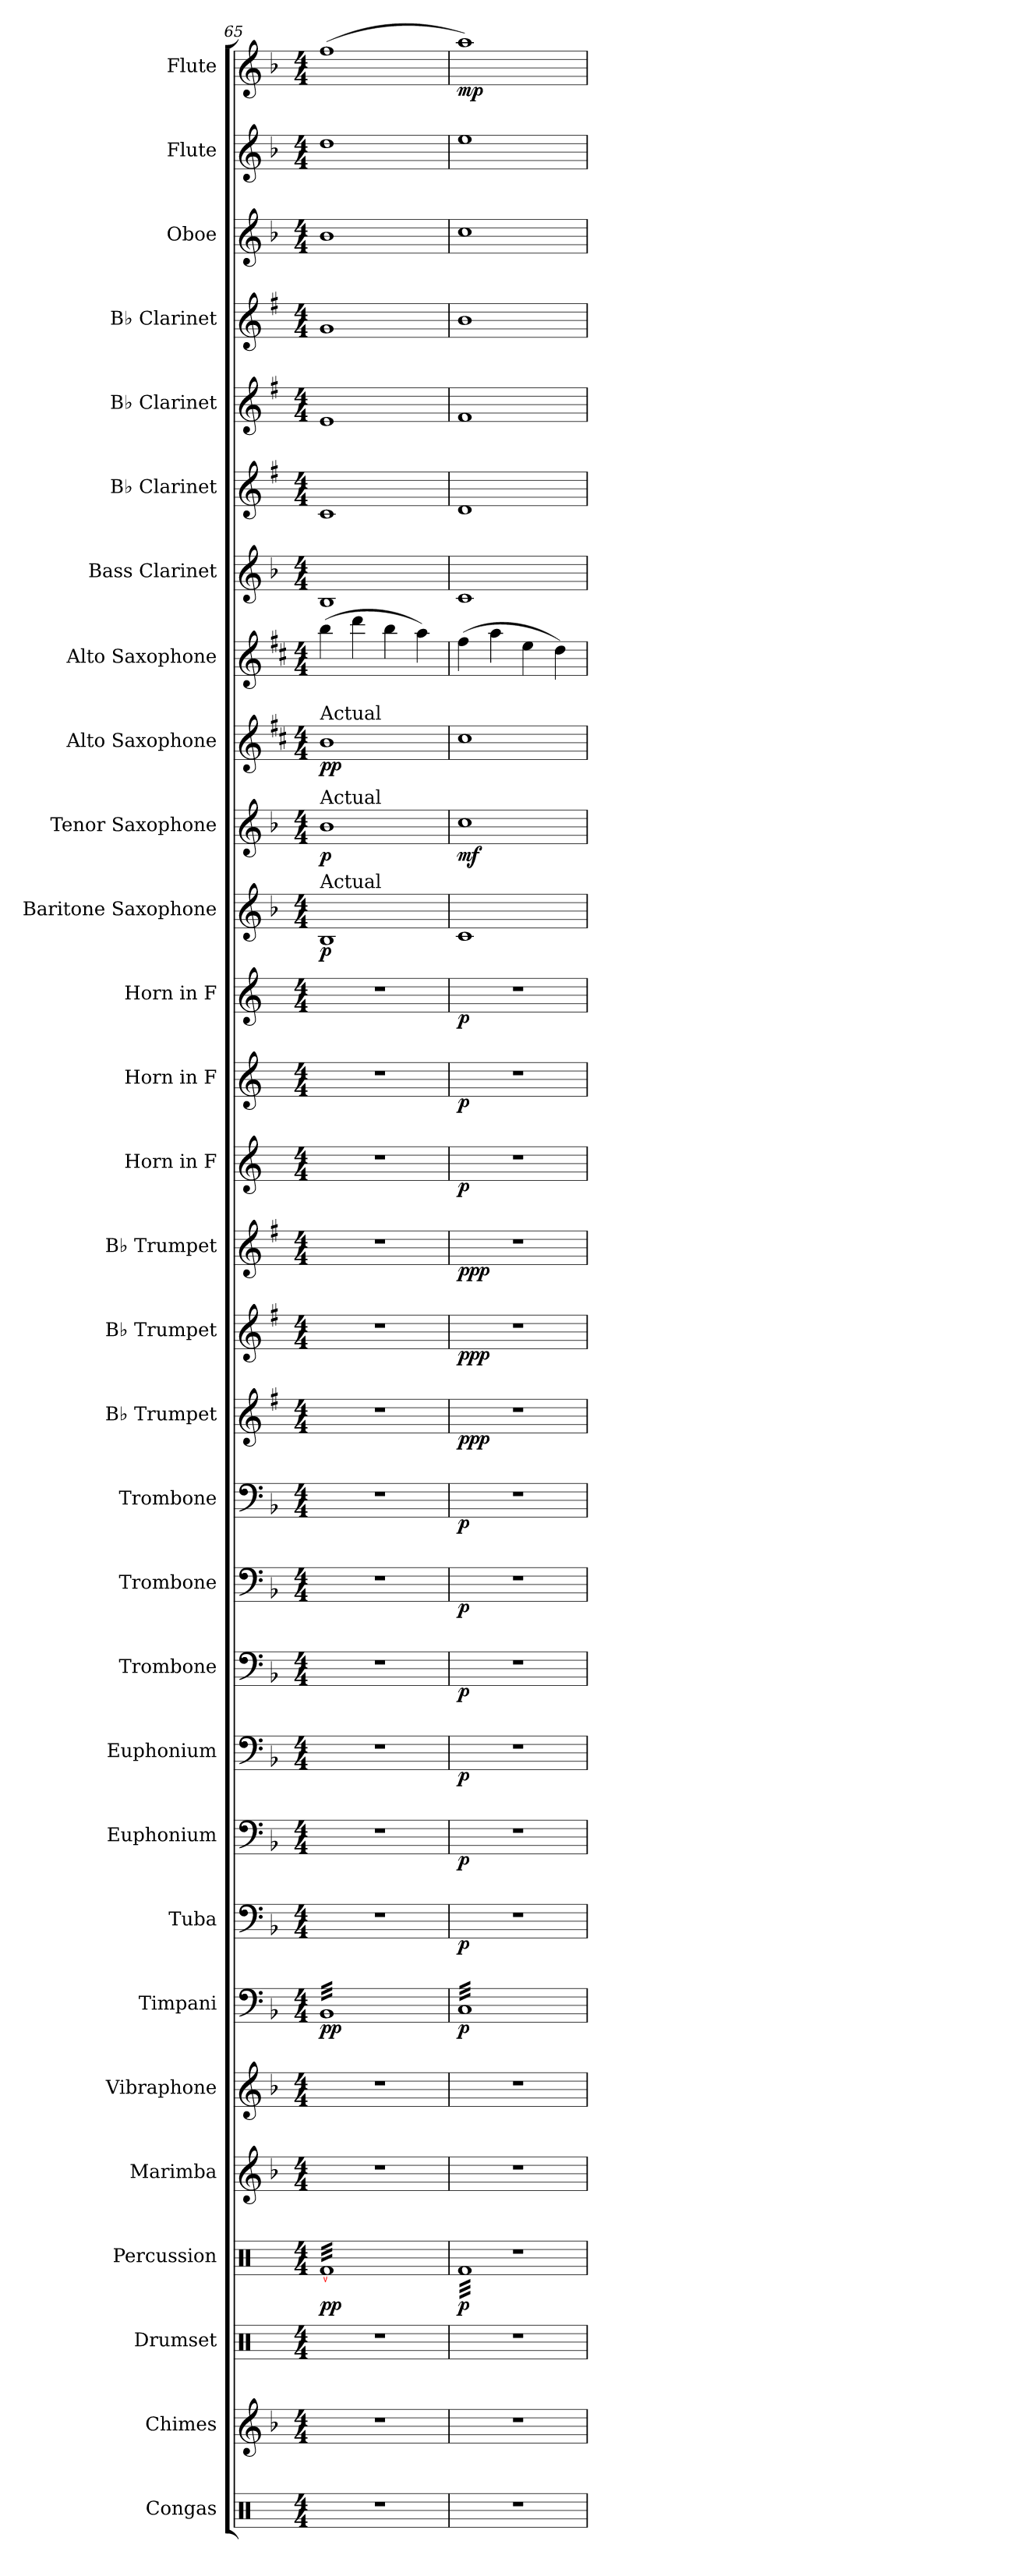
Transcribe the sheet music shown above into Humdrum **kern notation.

**kern	**kern	**kern	**kern	**dynam	**kern	**kern	**kern	**dynam	**kern	**dynam	**kern	**dynam	**kern	**dynam	**kern	**dynam	**kern	**dynam	**kern	**dynam	**kern	**dynam	**kern	**dynam	**kern	**dynam	**kern	**dynam	**kern	**dynam	**kern	**dynam	**kern	**dynam	**kern	**dynam	**kern	**dynam	**kern	**kern	**kern	**kern	**kern	**kern	**kern	**kern	**dynam
*part30	*part29	*part28	*part27	*part27	*part26	*part25	*part24	*part24	*part23	*part23	*part22	*part22	*part21	*part21	*part20	*part20	*part19	*part19	*part18	*part18	*part17	*part17	*part16	*part16	*part15	*part15	*part14	*part14	*part13	*part13	*part12	*part12	*part11	*part11	*part10	*part10	*part9	*part9	*part8	*part7	*part6	*part5	*part4	*part3	*part2	*part1	*part1
*staff30	*staff29	*staff28	*staff27	*staff27	*staff26	*staff25	*staff24	*staff24	*staff23	*staff23	*staff22	*staff22	*staff21	*staff21	*staff20	*staff20	*staff19	*staff19	*staff18	*staff18	*staff17	*staff17	*staff16	*staff16	*staff15	*staff15	*staff14	*staff14	*staff13	*staff13	*staff12	*staff12	*staff11	*staff11	*staff10	*staff10	*staff9	*staff9	*staff8	*staff7	*staff6	*staff5	*staff4	*staff3	*staff2	*staff1	*staff1
*I"Congas	*I"Chimes	*I"Drumset	*I"Percussion	*	*I"Marimba	*I"Vibraphone	*I"Timpani	*	*I"Tuba	*	*I"Euphonium	*	*I"Euphonium	*	*I"Trombone	*	*I"Trombone	*	*I"Trombone	*	*I"B♭ Trumpet	*	*I"B♭ Trumpet	*	*I"B♭ Trumpet	*	*I"Horn in F	*	*I"Horn in F	*	*I"Horn in F	*	*I"Baritone Saxophone	*	*I"Tenor Saxophone	*	*I"Alto Saxophone	*	*I"Alto Saxophone	*I"Bass Clarinet	*I"B♭ Clarinet	*I"B♭ Clarinet	*I"B♭ Clarinet	*I"Oboe	*I"Flute	*I"Flute	*
*I'Con.	*I'Cme.	*I'D. Set	*I'Perc.	*	*I'Mrm.	*I'Vib.	*I'Timp.	*	*I'Tba.	*	*I'Euph.	*	*I'Euph.	*	*I'Tbn.	*	*I'Tbn.	*	*I'Tbn.	*	*I'B♭ Tpt.	*	*I'B♭ Tpt.	*	*I'B♭ Tpt.	*	*	*	*	*	*	*	*I'Bar. Sax.	*	*I'T. Sax.	*	*I'A. Sax.	*	*I'A. Sax.	*I'B. Cl.	*I'B♭ Cl.	*I'B♭ Cl.	*I'B♭ Cl.	*I'Ob.	*I'Fl.	*I'Fl.	*
*clefX	*clefG2	*clefX	*clefX	*	*clefG2	*clefG2	*clefF4	*	*clefF4	*	*clefF4	*	*clefF4	*	*clefF4	*	*clefF4	*	*clefF4	*	*clefG2	*	*clefG2	*	*clefG2	*	*clefG2	*	*clefG2	*	*clefG2	*	*clefG2	*	*clefG2	*	*clefG2	*	*clefG2	*clefG2	*clefG2	*clefG2	*clefG2	*clefG2	*clefG2	*clefG2	*
*	*	*	*	*	*	*	*	*	*	*	*	*	*	*	*	*	*	*	*	*	*ITrd1c2	*	*ITrd1c2	*	*ITrd1c2	*	*ITrd4c7	*	*ITrd4c7	*	*ITrd4c7	*	*ITrd12c21	*	*ITrd8c14	*	*ITrd5c9	*	*ITrd5c9	*ITrd8c14	*ITrd1c2	*ITrd1c2	*ITrd1c2	*	*	*	*
*k[]	*k[b-]	*k[]	*k[]	*	*k[b-]	*k[b-]	*k[b-]	*	*k[b-]	*	*k[b-]	*	*k[b-]	*	*k[b-]	*	*k[b-]	*	*k[b-]	*	*k[b-]	*	*k[b-]	*	*k[b-]	*	*k[b-]	*	*k[b-]	*	*k[b-]	*	*k[b-]	*	*k[b-]	*	*k[b-]	*	*k[b-]	*k[b-]	*k[b-]	*k[b-]	*k[b-]	*k[b-]	*k[b-]	*k[b-]	*
*M4/4	*M4/4	*M4/4	*M4/4	*	*M4/4	*M4/4	*M4/4	*	*M4/4	*	*M4/4	*	*M4/4	*	*M4/4	*	*M4/4	*	*M4/4	*	*M4/4	*	*M4/4	*	*M4/4	*	*M4/4	*	*M4/4	*	*M4/4	*	*M4/4	*	*M4/4	*	*M4/4	*	*M4/4	*M4/4	*M4/4	*M4/4	*M4/4	*M4/4	*M4/4	*M4/4	*
=65	=65	=65	=65	=65	=65	=65	=65	=65	=65	=65	=65	=65	=65	=65	=65	=65	=65	=65	=65	=65	=65	=65	=65	=65	=65	=65	=65	=65	=65	=65	=65	=65	=65	=65	=65	=65	=65	=65	=65	=65	=65	=65	=65	=65	=65	=65	=65
!	!	!	!	!	!	!	!	!	!	!	!	!	!	!	!	!	!	!	!	!	!	!	!	!	!	!	!	!	!	!	!	!	!	!	!	!	!LO:TX:a:t=Actual	!	!	!	!	!	!	!	!	!	!
!	!	!	!	!	!	!	!	!	!	!	!	!	!	!	!	!	!	!	!	!	!	!	!	!	!	!	!	!	!	!	!	!	!	!	!LO:TX:a:t=Actual	!	!	!	!	!	!	!	!	!	!	!	!
!	!	!	!	!	!	!	!	!	!	!	!	!	!	!	!	!	!	!	!	!	!	!	!	!	!	!	!	!	!	!	!	!	!LO:TX:a:t=Actual	!	!	!	!	!	!	!	!	!	!	!	!	!	!
!	!	!	!	!	!	!	!LO:TX:b:i:t=cresc.	!	!	!	!	!	!	!	!	!	!	!	!	!	!	!	!	!	!	!	!	!	!	!	!	!	!	!	!	!	!	!	!	!	!	!	!	!	!	!	!
!	!	!	!LO:TX:b:i:t=cresc.	!	!	!	!	!	!	!	!	!	!	!	!	!	!	!	!	!	!	!	!	!	!	!	!	!	!	!	!	!	!	!	!	!	!	!	!	!	!	!	!	!	!	!	!
!	!	!	!	!LO:DY:b	!	!	!	!LO:DY:b	!	!	!	!	!	!	!	!	!	!	!	!	!	!	!	!	!	!	!	!	!	!	!	!	!	!LO:DY:b	!	!LO:DY:b	!	!LO:DY:b	!	!	!	!	!	!	!	!	!
!	!	!	!	!	!	!	!	!	!	!	!	!	!	!	!	!	!	!	!	!	!	!	!	!	!	!	!	!	!	!	!	!	!	!	!	!	!	!LO:DY:n=1:b	!	!	!	!	!	!	!	!	!
*	*	*	*tremolo	*	*	*	*	*	*	*	*	*	*	*	*	*	*	*	*	*	*	*	*	*	*	*	*	*	*	*	*	*	*	*	*	*	*	*	*	*	*	*	*	*	*	*	*
*	*	*	*	*	*	*	*tremolo	*	*	*	*	*	*	*	*	*	*	*	*	*	*	*	*	*	*	*	*	*	*	*	*	*	*	*	*	*	*	*	*	*	*	*	*	*	*	*	*
1r	1r	1r	[32RfLLL	pp	1r	1r	32BB-LLL	pp	1r	.	1r	.	1r	.	1r	.	1r	.	1r	.	1r	.	1r	.	1r	.	1r	.	1r	.	1r	.	1BB-	p	1B-	p	1d	p p	(>4dd\	1BB-	1B-	1d	1f	1b-	1dd	(>1ff	.
.	.	.	32Rf	.	.	.	32BB-	.	.	.	.	.	.	.	.	.	.	.	.	.	.	.	.	.	.	.	.	.	.	.	.	.	.	.	.	.	.	.	.	.	.	.	.	.	.	.	.
.	.	.	32Rf	.	.	.	32BB-	.	.	.	.	.	.	.	.	.	.	.	.	.	.	.	.	.	.	.	.	.	.	.	.	.	.	.	.	.	.	.	.	.	.	.	.	.	.	.	.
.	.	.	32Rf	.	.	.	32BB-	.	.	.	.	.	.	.	.	.	.	.	.	.	.	.	.	.	.	.	.	.	.	.	.	.	.	.	.	.	.	.	.	.	.	.	.	.	.	.	.
.	.	.	32Rf	.	.	.	32BB-	.	.	.	.	.	.	.	.	.	.	.	.	.	.	.	.	.	.	.	.	.	.	.	.	.	.	.	.	.	.	.	.	.	.	.	.	.	.	.	.
.	.	.	32Rf	.	.	.	32BB-	.	.	.	.	.	.	.	.	.	.	.	.	.	.	.	.	.	.	.	.	.	.	.	.	.	.	.	.	.	.	.	.	.	.	.	.	.	.	.	.
.	.	.	32Rf	.	.	.	32BB-	.	.	.	.	.	.	.	.	.	.	.	.	.	.	.	.	.	.	.	.	.	.	.	.	.	.	.	.	.	.	.	.	.	.	.	.	.	.	.	.
.	.	.	32Rf	.	.	.	32BB-	.	.	.	.	.	.	.	.	.	.	.	.	.	.	.	.	.	.	.	.	.	.	.	.	.	.	.	.	.	.	.	.	.	.	.	.	.	.	.	.
.	.	.	32Rf	.	.	.	32BB-	.	.	.	.	.	.	.	.	.	.	.	.	.	.	.	.	.	.	.	.	.	.	.	.	.	.	.	.	.	.	.	4ff\	.	.	.	.	.	.	.	.
.	.	.	32Rf	.	.	.	32BB-	.	.	.	.	.	.	.	.	.	.	.	.	.	.	.	.	.	.	.	.	.	.	.	.	.	.	.	.	.	.	.	.	.	.	.	.	.	.	.	.
.	.	.	32Rf	.	.	.	32BB-	.	.	.	.	.	.	.	.	.	.	.	.	.	.	.	.	.	.	.	.	.	.	.	.	.	.	.	.	.	.	.	.	.	.	.	.	.	.	.	.
.	.	.	32Rf	.	.	.	32BB-	.	.	.	.	.	.	.	.	.	.	.	.	.	.	.	.	.	.	.	.	.	.	.	.	.	.	.	.	.	.	.	.	.	.	.	.	.	.	.	.
.	.	.	32Rf	.	.	.	32BB-	.	.	.	.	.	.	.	.	.	.	.	.	.	.	.	.	.	.	.	.	.	.	.	.	.	.	.	.	.	.	.	.	.	.	.	.	.	.	.	.
.	.	.	32Rf	.	.	.	32BB-	.	.	.	.	.	.	.	.	.	.	.	.	.	.	.	.	.	.	.	.	.	.	.	.	.	.	.	.	.	.	.	.	.	.	.	.	.	.	.	.
.	.	.	32Rf	.	.	.	32BB-	.	.	.	.	.	.	.	.	.	.	.	.	.	.	.	.	.	.	.	.	.	.	.	.	.	.	.	.	.	.	.	.	.	.	.	.	.	.	.	.
.	.	.	32Rf	.	.	.	32BB-	.	.	.	.	.	.	.	.	.	.	.	.	.	.	.	.	.	.	.	.	.	.	.	.	.	.	.	.	.	.	.	.	.	.	.	.	.	.	.	.
.	.	.	32Rf	.	.	.	32BB-	.	.	.	.	.	.	.	.	.	.	.	.	.	.	.	.	.	.	.	.	.	.	.	.	.	.	.	.	.	.	.	4dd\	.	.	.	.	.	.	.	.
.	.	.	32Rf	.	.	.	32BB-	.	.	.	.	.	.	.	.	.	.	.	.	.	.	.	.	.	.	.	.	.	.	.	.	.	.	.	.	.	.	.	.	.	.	.	.	.	.	.	.
.	.	.	32Rf	.	.	.	32BB-	.	.	.	.	.	.	.	.	.	.	.	.	.	.	.	.	.	.	.	.	.	.	.	.	.	.	.	.	.	.	.	.	.	.	.	.	.	.	.	.
.	.	.	32Rf	.	.	.	32BB-	.	.	.	.	.	.	.	.	.	.	.	.	.	.	.	.	.	.	.	.	.	.	.	.	.	.	.	.	.	.	.	.	.	.	.	.	.	.	.	.
.	.	.	32Rf	.	.	.	32BB-	.	.	.	.	.	.	.	.	.	.	.	.	.	.	.	.	.	.	.	.	.	.	.	.	.	.	.	.	.	.	.	.	.	.	.	.	.	.	.	.
.	.	.	32Rf	.	.	.	32BB-	.	.	.	.	.	.	.	.	.	.	.	.	.	.	.	.	.	.	.	.	.	.	.	.	.	.	.	.	.	.	.	.	.	.	.	.	.	.	.	.
.	.	.	32Rf	.	.	.	32BB-	.	.	.	.	.	.	.	.	.	.	.	.	.	.	.	.	.	.	.	.	.	.	.	.	.	.	.	.	.	.	.	.	.	.	.	.	.	.	.	.
.	.	.	32Rf	.	.	.	32BB-	.	.	.	.	.	.	.	.	.	.	.	.	.	.	.	.	.	.	.	.	.	.	.	.	.	.	.	.	.	.	.	.	.	.	.	.	.	.	.	.
.	.	.	32Rf	.	.	.	32BB-	.	.	.	.	.	.	.	.	.	.	.	.	.	.	.	.	.	.	.	.	.	.	.	.	.	.	.	.	.	.	.	4cc\)	.	.	.	.	.	.	.	.
.	.	.	32Rf	.	.	.	32BB-	.	.	.	.	.	.	.	.	.	.	.	.	.	.	.	.	.	.	.	.	.	.	.	.	.	.	.	.	.	.	.	.	.	.	.	.	.	.	.	.
.	.	.	32Rf	.	.	.	32BB-	.	.	.	.	.	.	.	.	.	.	.	.	.	.	.	.	.	.	.	.	.	.	.	.	.	.	.	.	.	.	.	.	.	.	.	.	.	.	.	.
.	.	.	32Rf	.	.	.	32BB-	.	.	.	.	.	.	.	.	.	.	.	.	.	.	.	.	.	.	.	.	.	.	.	.	.	.	.	.	.	.	.	.	.	.	.	.	.	.	.	.
.	.	.	32Rf	.	.	.	32BB-	.	.	.	.	.	.	.	.	.	.	.	.	.	.	.	.	.	.	.	.	.	.	.	.	.	.	.	.	.	.	.	.	.	.	.	.	.	.	.	.
.	.	.	32Rf	.	.	.	32BB-	.	.	.	.	.	.	.	.	.	.	.	.	.	.	.	.	.	.	.	.	.	.	.	.	.	.	.	.	.	.	.	.	.	.	.	.	.	.	.	.
.	.	.	32Rf	.	.	.	32BB-	.	.	.	.	.	.	.	.	.	.	.	.	.	.	.	.	.	.	.	.	.	.	.	.	.	.	.	.	.	.	.	.	.	.	.	.	.	.	.	.
.	.	.	32RfJJJ	.	.	.	32BB-JJJ	.	.	.	.	.	.	.	.	.	.	.	.	.	.	.	.	.	.	.	.	.	.	.	.	.	.	.	.	.	.	.	.	.	.	.	.	.	.	.	.
=66	=66	=66	=66	=66	=66	=66	=66	=66	=66	=66	=66	=66	=66	=66	=66	=66	=66	=66	=66	=66	=66	=66	=66	=66	=66	=66	=66	=66	=66	=66	=66	=66	=66	=66	=66	=66	=66	=66	=66	=66	=66	=66	=66	=66	=66	=66	=66
*	*	*	*^	*	*	*	*	*	*	*	*	*	*	*	*	*	*	*	*	*	*	*	*	*	*	*	*	*	*	*	*	*	*	*	*	*	*	*	*	*	*	*	*	*	*	*	*
!	!	!	!	!	!LO:DY:b	!	!	!	!LO:DY:b	!	!LO:DY:b	!	!LO:DY:b	!	!LO:DY:b	!	!LO:DY:b	!	!LO:DY:b	!	!LO:DY:b	!	!LO:DY:b	!	!LO:DY:b	!	!LO:DY:b	!	!LO:DY:b	!	!LO:DY:b	!	!LO:DY:b	!	!	!	!LO:DY:b	!	!	!	!	!	!	!	!	!	!	!LO:DY:b
1r	1r	1r	1r	32RfLLL	p	1r	1r	32CLLL	p	1r	p	1r	p	1r	p	1r	p	1r	p	1r	p	1r	ppp	1r	ppp	1r	ppp	1r	p	1r	p	1r	p	1C	.	1c	mf	1e	.	(>4a\	1C	1c	1e	1a	1cc	1ee	1aa)	mp
.	.	.	.	32Rf	.	.	.	32C	.	.	.	.	.	.	.	.	.	.	.	.	.	.	.	.	.	.	.	.	.	.	.	.	.	.	.	.	.	.	.	.	.	.	.	.	.	.	.	.
.	.	.	.	32Rf	.	.	.	32C	.	.	.	.	.	.	.	.	.	.	.	.	.	.	.	.	.	.	.	.	.	.	.	.	.	.	.	.	.	.	.	.	.	.	.	.	.	.	.	.
.	.	.	.	32Rf	.	.	.	32C	.	.	.	.	.	.	.	.	.	.	.	.	.	.	.	.	.	.	.	.	.	.	.	.	.	.	.	.	.	.	.	.	.	.	.	.	.	.	.	.
.	.	.	.	32Rf	.	.	.	32C	.	.	.	.	.	.	.	.	.	.	.	.	.	.	.	.	.	.	.	.	.	.	.	.	.	.	.	.	.	.	.	.	.	.	.	.	.	.	.	.
.	.	.	.	32Rf	.	.	.	32C	.	.	.	.	.	.	.	.	.	.	.	.	.	.	.	.	.	.	.	.	.	.	.	.	.	.	.	.	.	.	.	.	.	.	.	.	.	.	.	.
.	.	.	.	32Rf	.	.	.	32C	.	.	.	.	.	.	.	.	.	.	.	.	.	.	.	.	.	.	.	.	.	.	.	.	.	.	.	.	.	.	.	.	.	.	.	.	.	.	.	.
.	.	.	.	32Rf	.	.	.	32C	.	.	.	.	.	.	.	.	.	.	.	.	.	.	.	.	.	.	.	.	.	.	.	.	.	.	.	.	.	.	.	.	.	.	.	.	.	.	.	.
.	.	.	.	32Rf	.	.	.	32C	.	.	.	.	.	.	.	.	.	.	.	.	.	.	.	.	.	.	.	.	.	.	.	.	.	.	.	.	.	.	.	4cc\	.	.	.	.	.	.	.	.
.	.	.	.	32Rf	.	.	.	32C	.	.	.	.	.	.	.	.	.	.	.	.	.	.	.	.	.	.	.	.	.	.	.	.	.	.	.	.	.	.	.	.	.	.	.	.	.	.	.	.
.	.	.	.	32Rf	.	.	.	32C	.	.	.	.	.	.	.	.	.	.	.	.	.	.	.	.	.	.	.	.	.	.	.	.	.	.	.	.	.	.	.	.	.	.	.	.	.	.	.	.
.	.	.	.	32Rf	.	.	.	32C	.	.	.	.	.	.	.	.	.	.	.	.	.	.	.	.	.	.	.	.	.	.	.	.	.	.	.	.	.	.	.	.	.	.	.	.	.	.	.	.
.	.	.	.	32Rf	.	.	.	32C	.	.	.	.	.	.	.	.	.	.	.	.	.	.	.	.	.	.	.	.	.	.	.	.	.	.	.	.	.	.	.	.	.	.	.	.	.	.	.	.
.	.	.	.	32Rf	.	.	.	32C	.	.	.	.	.	.	.	.	.	.	.	.	.	.	.	.	.	.	.	.	.	.	.	.	.	.	.	.	.	.	.	.	.	.	.	.	.	.	.	.
.	.	.	.	32Rf	.	.	.	32C	.	.	.	.	.	.	.	.	.	.	.	.	.	.	.	.	.	.	.	.	.	.	.	.	.	.	.	.	.	.	.	.	.	.	.	.	.	.	.	.
.	.	.	.	32Rf	.	.	.	32C	.	.	.	.	.	.	.	.	.	.	.	.	.	.	.	.	.	.	.	.	.	.	.	.	.	.	.	.	.	.	.	.	.	.	.	.	.	.	.	.
.	.	.	.	32Rf	.	.	.	32C	.	.	.	.	.	.	.	.	.	.	.	.	.	.	.	.	.	.	.	.	.	.	.	.	.	.	.	.	.	.	.	4g\	.	.	.	.	.	.	.	.
.	.	.	.	32Rf	.	.	.	32C	.	.	.	.	.	.	.	.	.	.	.	.	.	.	.	.	.	.	.	.	.	.	.	.	.	.	.	.	.	.	.	.	.	.	.	.	.	.	.	.
.	.	.	.	32Rf	.	.	.	32C	.	.	.	.	.	.	.	.	.	.	.	.	.	.	.	.	.	.	.	.	.	.	.	.	.	.	.	.	.	.	.	.	.	.	.	.	.	.	.	.
.	.	.	.	32Rf	.	.	.	32C	.	.	.	.	.	.	.	.	.	.	.	.	.	.	.	.	.	.	.	.	.	.	.	.	.	.	.	.	.	.	.	.	.	.	.	.	.	.	.	.
.	.	.	.	32Rf	.	.	.	32C	.	.	.	.	.	.	.	.	.	.	.	.	.	.	.	.	.	.	.	.	.	.	.	.	.	.	.	.	.	.	.	.	.	.	.	.	.	.	.	.
.	.	.	.	32Rf	.	.	.	32C	.	.	.	.	.	.	.	.	.	.	.	.	.	.	.	.	.	.	.	.	.	.	.	.	.	.	.	.	.	.	.	.	.	.	.	.	.	.	.	.
.	.	.	.	32Rf	.	.	.	32C	.	.	.	.	.	.	.	.	.	.	.	.	.	.	.	.	.	.	.	.	.	.	.	.	.	.	.	.	.	.	.	.	.	.	.	.	.	.	.	.
.	.	.	.	32Rf	.	.	.	32C	.	.	.	.	.	.	.	.	.	.	.	.	.	.	.	.	.	.	.	.	.	.	.	.	.	.	.	.	.	.	.	.	.	.	.	.	.	.	.	.
.	.	.	.	32Rf	.	.	.	32C	.	.	.	.	.	.	.	.	.	.	.	.	.	.	.	.	.	.	.	.	.	.	.	.	.	.	.	.	.	.	.	4f\)	.	.	.	.	.	.	.	.
.	.	.	.	32Rf	.	.	.	32C	.	.	.	.	.	.	.	.	.	.	.	.	.	.	.	.	.	.	.	.	.	.	.	.	.	.	.	.	.	.	.	.	.	.	.	.	.	.	.	.
.	.	.	.	32Rf	.	.	.	32C	.	.	.	.	.	.	.	.	.	.	.	.	.	.	.	.	.	.	.	.	.	.	.	.	.	.	.	.	.	.	.	.	.	.	.	.	.	.	.	.
.	.	.	.	32Rf	.	.	.	32C	.	.	.	.	.	.	.	.	.	.	.	.	.	.	.	.	.	.	.	.	.	.	.	.	.	.	.	.	.	.	.	.	.	.	.	.	.	.	.	.
.	.	.	.	32Rf	.	.	.	32C	.	.	.	.	.	.	.	.	.	.	.	.	.	.	.	.	.	.	.	.	.	.	.	.	.	.	.	.	.	.	.	.	.	.	.	.	.	.	.	.
.	.	.	.	32Rf	.	.	.	32C	.	.	.	.	.	.	.	.	.	.	.	.	.	.	.	.	.	.	.	.	.	.	.	.	.	.	.	.	.	.	.	.	.	.	.	.	.	.	.	.
.	.	.	.	32Rf	.	.	.	32C	.	.	.	.	.	.	.	.	.	.	.	.	.	.	.	.	.	.	.	.	.	.	.	.	.	.	.	.	.	.	.	.	.	.	.	.	.	.	.	.
.	.	.	.	32RfJJJ	.	.	.	32CJJJ	.	.	.	.	.	.	.	.	.	.	.	.	.	.	.	.	.	.	.	.	.	.	.	.	.	.	.	.	.	.	.	.	.	.	.	.	.	.	.	.
*	*	*	*	*	*	*	*	*Xtremolo	*	*	*	*	*	*	*	*	*	*	*	*	*	*	*	*	*	*	*	*	*	*	*	*	*	*	*	*	*	*	*	*	*	*	*	*	*	*	*	*
*	*	*	*Xtremolo	*	*	*	*	*	*	*	*	*	*	*	*	*	*	*	*	*	*	*	*	*	*	*	*	*	*	*	*	*	*	*	*	*	*	*	*	*	*	*	*	*	*	*	*	*
*	*	*	*v	*v	*	*	*	*	*	*	*	*	*	*	*	*	*	*	*	*	*	*	*	*	*	*	*	*	*	*	*	*	*	*	*	*	*	*	*	*	*	*	*	*	*	*	*	*
=	=	=	=	=	=	=	=	=	=	=	=	=	=	=	=	=	=	=	=	=	=	=	=	=	=	=	=	=	=	=	=	=	=	=	=	=	=	=	=	=	=	=	=	=	=	=	=
*-	*-	*-	*-	*-	*-	*-	*-	*-	*-	*-	*-	*-	*-	*-	*-	*-	*-	*-	*-	*-	*-	*-	*-	*-	*-	*-	*-	*-	*-	*-	*-	*-	*-	*-	*-	*-	*-	*-	*-	*-	*-	*-	*-	*-	*-	*-	*-
